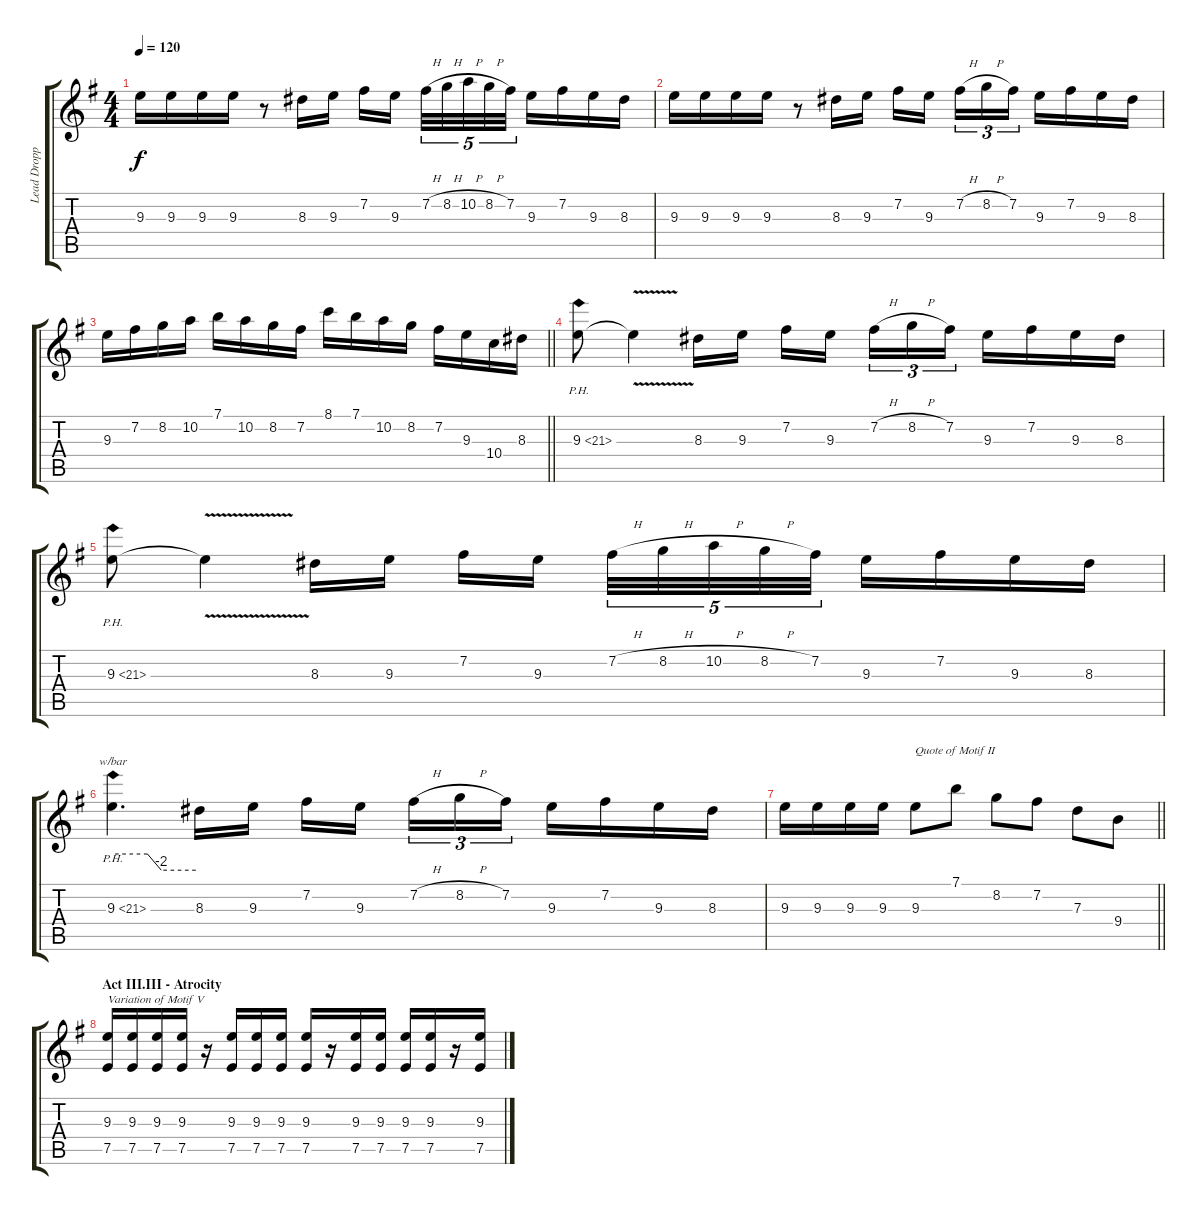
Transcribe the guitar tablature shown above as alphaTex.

\track ("Lead Dropped D " "Lead Dropp") {instrument distortionguitar}
\staff {score tabs}
\tuning (E4 B3 G3 D3 A2 D2) {hide}
\ts (4 4)
\tempo 120
\clef g2
\ks eminor
9.3.16{dy f} 9.3.16 9.3.16 9.3.16 r.8 8.3.16 9.3.16 7.2.16 9.3.16{beam splitsecondary} 7.2{h}.32{tu (5 4)} 8.2{h}.32{tu (5 4)} 10.2{h}.32{tu (5 4)} 8.2{h}.32{tu (5 4)} 7.2.32{tu (5 4)} 9.3.16 7.2.16 9.3.16 8.3.16 |
9.3.16 9.3.16 9.3.16 9.3.16 r.8 8.3.16 9.3.16 7.2.16 9.3.16{beam splitsecondary} 7.2{h}.16{tu (3 2)} 8.2{h}.16{tu (3 2)} 7.2.16{tu (3 2)} 9.3.16 7.2.16 9.3.16 8.3.16 |
\barLineRight lightlight
9.3.16 7.2.16 8.2.16 10.2.16 7.1.16 10.2.16 8.2.16 7.2.16 8.1.16 7.1.16 10.2.16 8.2.16 7.2.16 9.3.16 10.4.16 8.3.16 |
9.3{ph 12}.8 9.3{v t}.4 8.3.16 9.3.16 7.2.16 9.3.16{beam splitsecondary} 7.2{h}.16{tu (3 2)} 8.2{h}.16{tu (3 2)} 7.2.16{tu (3 2)} 9.3.16 7.2.16 9.3.16 8.3.16 |
9.3{ph 12}.8 9.3{v t}.4 8.3.16 9.3.16 7.2.16 9.3.16{beam splitsecondary} 7.2{h}.32{tu (5 4)} 8.2{h}.32{tu (5 4)} 10.2{h}.32{tu (5 4)} 8.2{h}.32{tu (5 4)} 7.2.32{tu (5 4)} 9.3.16 7.2.16 9.3.16 8.3.16 |
9.3{ph 12}.4{d tbe (custom default 0 0 25 0 35 -8 60 -8)} 8.3.16 9.3.16 7.2.16 9.3.16{beam splitsecondary} 7.2{h}.16{tu (3 2)} 8.2{h}.16{tu (3 2)} 7.2.16{tu (3 2)} 9.3.16 7.2.16 9.3.16 8.3.16 |
\barLineRight lightlight
9.3.16 9.3.16 9.3.16 9.3.16 9.3.8{txt "Quote of Motif II"} 7.1.8 8.2.8 7.2.8 7.3.8 9.4.8 |
\section ("" "Act III.III - Atrocity")
(9.3 7.5).16{txt "Variation of Motif V"} (9.3 7.5).16 (9.3 7.5).16 (9.3 7.5).16 r.16 (9.3 7.5).16 (9.3 7.5).16 (9.3 7.5).16 (9.3 7.5).16 r.16 (9.3 7.5).16 (9.3 7.5).16 (9.3 7.5).16 (9.3 7.5).16 r.16 (9.3 7.5).16
